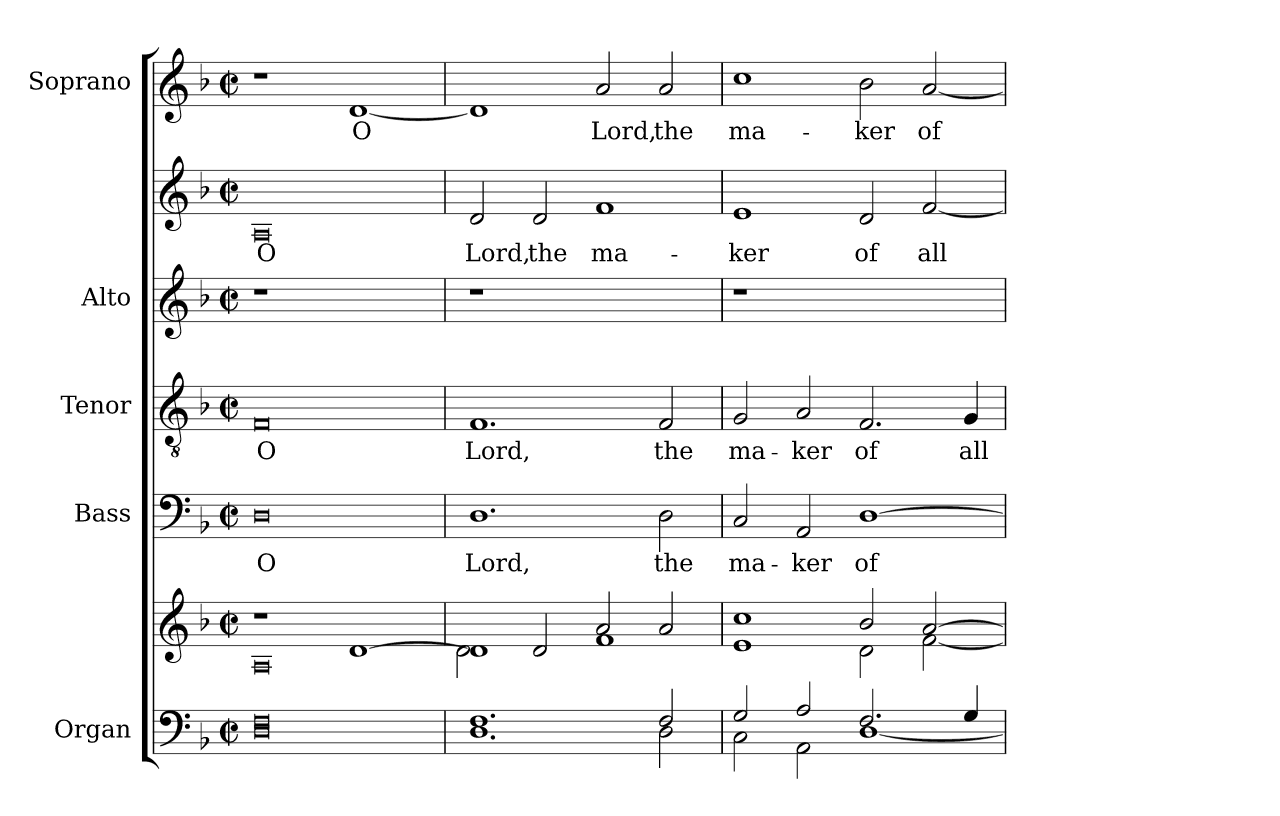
**kern	**kern	**kern	**text	**kern	**text	**kern	**kern	**text	**kern	**text
*part5	*part5	*part4	*part4	*part3	*part3	*part2	*part2	*part2	*part1	*part1
*staff7	*staff6	*staff5	*staff5	*staff4	*staff4	*staff3	*staff2	*staff2	*staff1	*staff1
*I"Organ	*	*I"Bass	*	*I"Tenor	*	*I"Alto	*	*	*I"Soprano	*
*I'Org.	*	*I'B.	*	*I'T.	*	*I'A.	*	*	*I'S.	*
!!LO:PB:g=z
*clefF4	*clefG2	*clefF4	*	*clefGv2	*	*clefG2	*clefG2	*	*clefG2	*
*	*	*	*	*ITrd7c12	*	*	*	*	*	*
*k[b-]	*k[b-]	*k[b-]	*	*k[b-]	*	*k[b-]	*k[b-]	*	*k[b-]	*
*F:	*F:	*F:	*	*F:	*	*F:	*F:	*	*F:	*
*M2/2	*M2/2	*M2/2	*	*M2/2	*	*M2/2	*M2/2	*	*M2/2	*
*met(c|)	*met(c|)	*met(c|)	*	*met(c|)	*	*met(c|)	*met(c|)	*	*met(c|)	*
=1	=1	=1	=1	=1	=1	=1	=1	=1	=1	=1
*^	*^	*	*	*	*	*	*	*	*	*
!	!	!	!	!	!LO:LY:b:color=#000000	!	!	!	!	!	!	!
!	!	!	!	!	!	!	!LO:LY:b:color=#000000	!LO:N:vis=1	!	!	!	!
!	!	!	!	!	!	!	!	!	!	!LO:LY:b:color=#000000	!	!
0Fi	0Di	1r	0Ai	0Di	O	0FFi	O	0r	0Ai	O	1r	.
!	!	!	!	!	!	!	!	!	!	!	!	!LO:LY:b:color=#000000
.	.	[1di	.	.	.	.	.	.	.	.	[1di	O
=2	=2	=2	=2	=2	=2	=2	=2	=2	=2	=2	=2	=2
!	!	!	!	!	!LO:LY:b:color=#000000	!	!	!	!	!	!	!
!	!	!	!	!	!	!	!LO:LY:b:color=#000000	!LO:N:vis=1	!	!	!	!
!	!	!	!	!	!	!	!	!	!	!LO:LY:b:color=#000000	!	!
1.Fi	1.Di	1di]	2di\	1.Di	Lord,	1.FFi	Lord,	0r	2di/	Lord,	1di]	.
!	!	!	!	!	!	!	!	!	!	!LO:LY:b:color=#000000	!	!
.	.	.	2di/	.	.	.	.	.	2di/	the	.	.
!	!	!	!	!	!	!	!	!	!	!LO:LY:b:color=#000000	!	!
!	!	!	!	!	!	!	!	!	!	!	!	!LO:LY:b:color=#000000
.	.	2ai/	1fi	.	.	.	.	.	1fi	ma-	2ai/	Lord,
!	!	!	!	!	!LO:LY:b:color=#000000	!	!	!	!	!	!	!
!	!	!	!	!	!	!	!LO:LY:b:color=#000000	!	!	!	!	!
!	!	!	!	!	!	!	!	!	!	!	!	!LO:LY:b:color=#000000
2Fi/	2Di\	2ai/	.	2Di\	the	2FFi/	the	.	.	.	2ai/	the
=3	=3	=3	=3	=3	=3	=3	=3	=3	=3	=3	=3	=3
!	!	!	!	!	!LO:LY:b:color=#000000	!	!	!	!	!	!	!
!	!	!	!	!	!	!	!LO:LY:b:color=#000000	!LO:N:vis=1	!	!	!	!
!	!	!	!	!	!	!	!	!	!	!LO:LY:b:color=#000000	!	!
!	!	!	!	!	!	!	!	!	!	!	!	!LO:LY:b:color=#000000
2Gi/	2Ci\	1cci	1ei	2Ci/	ma-	2GGi/	ma-	0r	1ei	-ker	1cci	ma-
!	!	!	!	!	!LO:LY:b:color=#000000	!	!	!	!	!	!	!
!	!	!	!	!	!	!	!LO:LY:b:color=#000000	!	!	!	!	!
2Ai/	2AAi\	.	.	2AAi/	-ker	2AAi/	-ker	.	.	.	.	.
!	!	!	!	!	!LO:LY:b:color=#000000	!	!	!	!	!	!	!
!	!	!	!	!	!	!	!LO:LY:b:color=#000000	!	!	!	!	!
!	!	!	!	!	!	!	!	!	!	!LO:LY:b:color=#000000	!	!
!	!	!	!	!	!	!	!	!	!	!	!	!LO:LY:b:color=#000000
2.Fi/	[1Di	2b-i/	2di\	[1Di	of	2.FFi/	of	.	2di/	of	2b-i\	-ker
!	!	!	!	!	!	!	!	!	!	!LO:LY:b:color=#000000	!	!
!	!	!	!	!	!	!	!	!	!	!	!	!LO:LY:b:color=#000000
.	.	[2ai/	[2fi\	.	.	.	.	.	[2fi/	all	[2ai/	of
!	!	!	!	!	!	!	!LO:LY:b:color=#000000	!	!	!	!	!
4Gi/	.	.	.	.	.	4GGi/	all	.	.	.	.	.
*v	*v	*	*	*	*	*	*	*	*	*	*	*
*	*v	*v	*	*	*	*	*	*	*	*	*
=	=	=	=	=	=	=	=	=	=	=
*-	*-	*-	*-	*-	*-	*-	*-	*-	*-	*-
